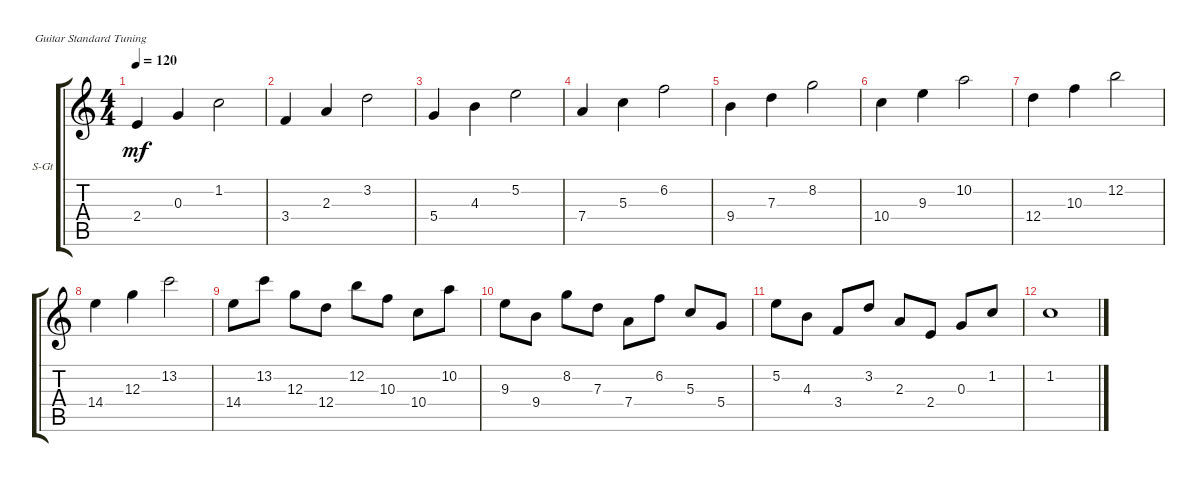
\defaultSystemsLayout 4
\bracketExtendMode groupsimilarinstruments
\firstSystemTrackNameOrientation horizontal
\otherSystemsTrackNameOrientation horizontal
\track ("Steel Guitar" "S-Gt") {instrument acousticguitarsteel}
\staff {score tabs}
\tuning (E4 B3 G3 D3 A2 E2)
\ts (4 4)
\tempo 120
\clef g2
\ks c
2.4.4{dy mf instrument acousticguitarsteel} 0.3.4 1.2.2 |
3.4.4 2.3.4 3.2.2 |
5.4.4 4.3.4 5.2.2 |
7.4.4 5.3.4 6.2.2 |
9.4.4 7.3.4 8.2.2 |
10.4.4 9.3.4 10.2.2 |
12.4.4 10.3.4 12.2.2 |
14.4.4 12.3.4 13.2.2 |
14.4.8 13.2.8 12.3.8 12.4.8 12.2.8 10.3.8 10.4.8 10.2.8 |
9.3.8 9.4.8 8.2.8 7.3.8 7.4.8 6.2.8 5.3.8 5.4.8 |
5.2.8 4.3.8 3.4.8 3.2.8 2.3.8 2.4.8 0.3.8 1.2.8 |
1.2.1
